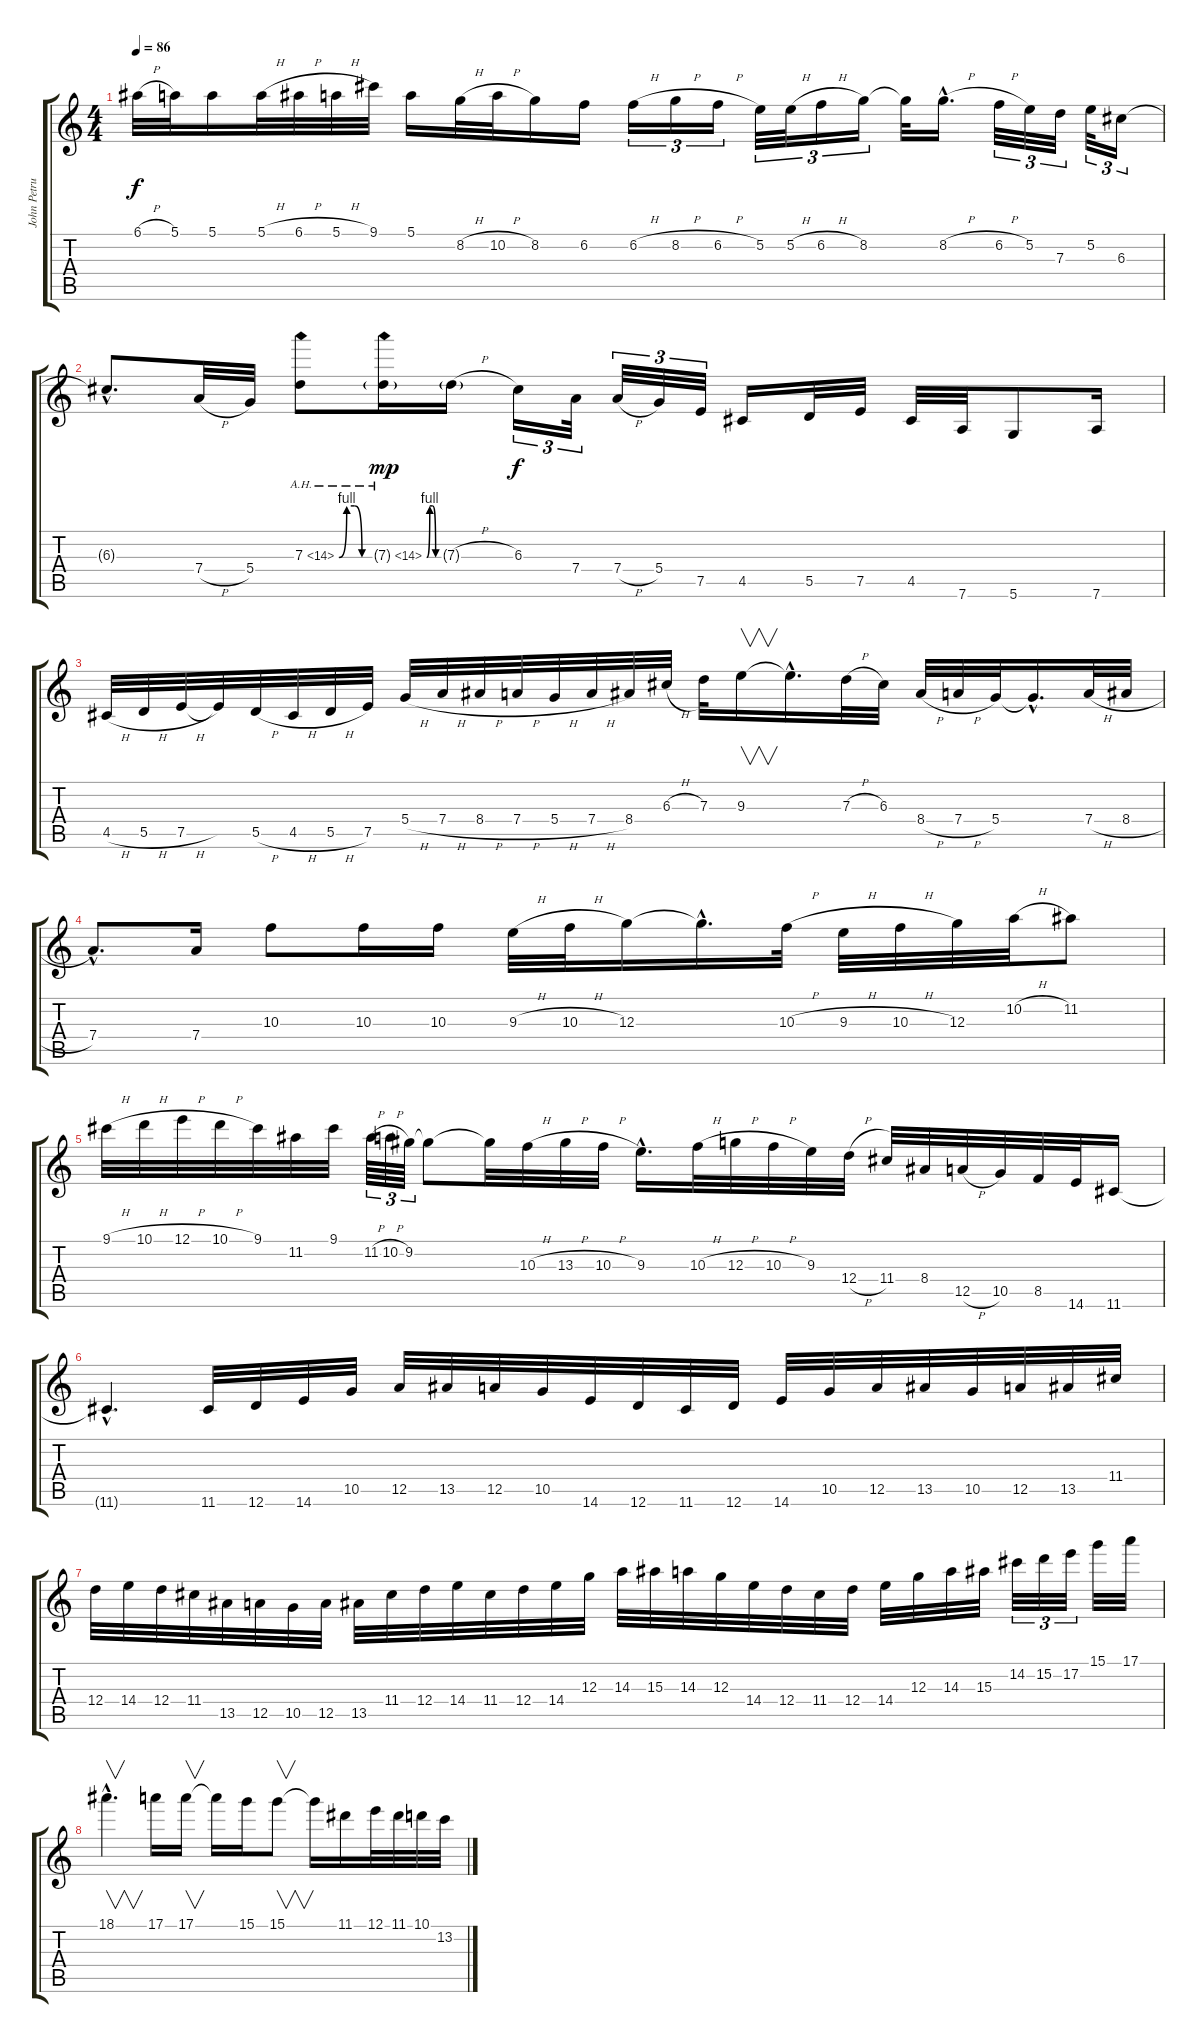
\track ("John Petrucci - 6 String Guitar Dropped" "John Petru") {instrument acousticguitarsteel}
\staff {score tabs}
\tuning (E4 B3 G3 D3 A2 D2) {hide}
\ts (4 4)
\tempo 86
\clef g2
\ks c
6.1{h}.32{dy f} 5.1.32 5.1.16 5.1{h}.32 6.1{h}.32 5.1{h}.32 9.1.32 5.1.16 8.2{h}.32 10.2{h}.32 8.2.16 6.2.16 6.2{h}.16{tu (3 2)} 8.2{h}.16{tu (3 2)} 6.2{h}.16{tu (3 2)} 5.2.32{tu (3 2)} 5.2{h}.32{tu (3 2)} 6.2{h}.16{tu (3 2)} 8.2.16{tu (3 2)} 8.2{t}.32 8.2{h hac}.16{d} 6.2{h}.32{tu (3 2)} 5.2.32{tu (3 2)} 7.3.32{tu (3 2)} 5.2.32{tu (3 2)} 6.3.16{tu (3 2)} |
6.3{hac t}.8{d} 7.4{h}.32 5.4.32 7.3{be (custom 0 0 15 4 30 4 45 0 60 0) ah 7}.8 7.3{be (custom 0 0 15 4 30 4 45 0 60 0) ah 7 g}.16{dy mp} 7.3{h g}.16 6.3.16{tu (3 2) dy f} 7.4.32{tu (3 2)} 7.4{h}.32{tu (3 2)} 5.4.32{tu (3 2)} 7.5.32{tu (3 2)} 4.5.16 5.5.32 7.5.32 4.5.32 7.6.32 5.6.8 7.6.16 |
4.5{h}.32 5.5{h}.32 7.5{h}.32 7.5{t}.32 5.5{h}.32 4.5{h}.32 5.5{h}.32 7.5.32 5.4{h}.32 7.4{h}.32 8.4{h}.32 7.4{h}.32 5.4{h}.32 7.4{h}.32 8.4.32 6.3{h}.32 7.3.32 9.3.16{v} 9.3{hac t}.16{d} 7.3{h}.32 6.3.32 8.4{h}.32 7.4{h}.32 5.4.32 5.4{hac t}.16{d} 7.4{h}.32 8.4{h}.32 |
7.4{hac}.8{d} 7.4.16 10.3.8 10.3.16 10.3.16 9.3{h}.32 10.3{h}.32 12.3.16 12.3{hac t}.16{d} 10.3{h}.32 9.3{h}.32 10.3{h}.32 12.3.32 10.2{h}.32 11.2.8 |
9.1{h}.32 10.1{h}.32 12.1{h}.32 10.1{h}.32 9.1.32 11.2.32 9.1.32 11.2{h}.64{tu (3 2)} 10.2{h}.64{tu (3 2)} 9.2.64{tu (3 2)} 9.2{t}.8 9.2{t}.32 10.3{h}.32 13.3{h}.32 10.3{h}.32 9.3{hac}.16{d} 10.3{h}.32 12.3{h}.32 10.3{h}.32 9.3.32 12.4{h}.32 11.4.32 8.4.32 12.5{h}.32 10.5.32 8.5.32 14.6.32 11.6.16 |
11.6{hac t}.4{d} 11.6.32 12.6.32 14.6.32 10.5.32 12.5.32 13.5.32 12.5.32 10.5.32 14.6.32 12.6.32 11.6.32 12.6.32 14.6.32 10.5.32 12.5.32 13.5.32 10.5.32 12.5.32 13.5.32 11.4.32 |
12.4.32 14.4.32 12.4.32 11.4.32 13.5.32 12.5.32 10.5.32 12.5.32 13.5.32 11.4.32 12.4.32 14.4.32 11.4.32 12.4.32 14.4.32 12.3.32 14.3.32 15.3.32 14.3.32 12.3.32 14.4.32 12.4.32 11.4.32 12.4.32 14.4.32 12.3.32 14.3.32 15.3.32 14.2.32{tu (3 2)} 15.2.32{tu (3 2)} 17.2.32{tu (3 2)} 15.1.32 17.1.32 |
18.1{hac}.4{v d} 17.1.16 17.1.16{v} 17.1{t}.16 15.1.16 15.1.8{v} 15.1{t}.16 11.1.16 12.1.32 11.1.32 10.1.32 13.2.32
